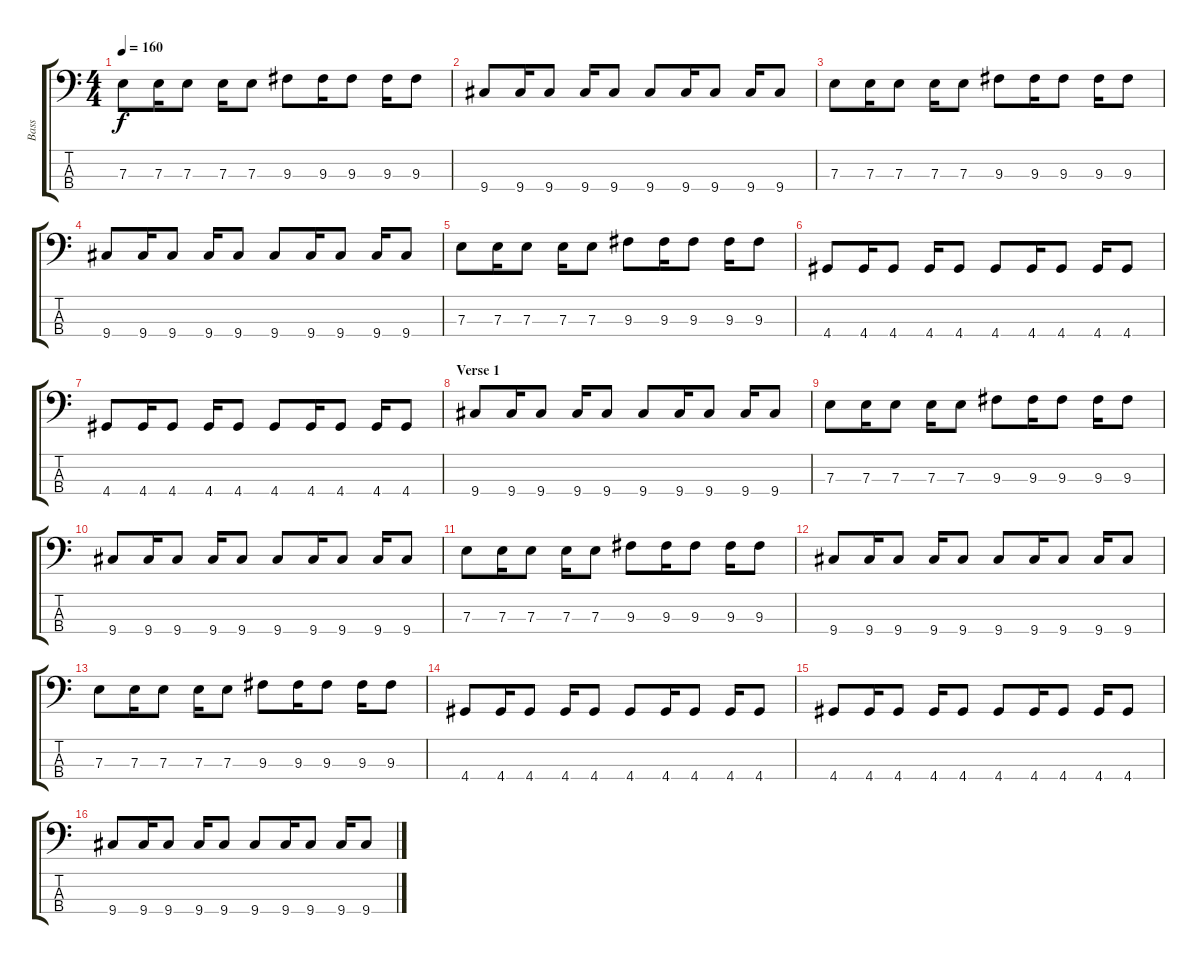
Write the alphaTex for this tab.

\track ("Bass" "Bass") {instrument electricbassfinger}
\staff {score tabs}
\tuning (G2 D2 A1 E1) {hide}
\ts (4 4)
\tempo 160
\clef f4
\ks c
7.3.8{dy f} 7.3.16 7.3.8 7.3.16 7.3.8 9.3.8 9.3.16 9.3.8 9.3.16 9.3.8 |
9.4.8 9.4.16 9.4.8 9.4.16 9.4.8 9.4.8 9.4.16 9.4.8 9.4.16 9.4.8 |
7.3.8 7.3.16 7.3.8 7.3.16 7.3.8 9.3.8 9.3.16 9.3.8 9.3.16 9.3.8 |
9.4.8 9.4.16 9.4.8 9.4.16 9.4.8 9.4.8 9.4.16 9.4.8 9.4.16 9.4.8 |
7.3.8 7.3.16 7.3.8 7.3.16 7.3.8 9.3.8 9.3.16 9.3.8 9.3.16 9.3.8 |
4.4.8 4.4.16 4.4.8 4.4.16 4.4.8 4.4.8 4.4.16 4.4.8 4.4.16 4.4.8 |
4.4.8 4.4.16 4.4.8 4.4.16 4.4.8 4.4.8 4.4.16 4.4.8 4.4.16 4.4.8 |
\section ("" "Verse 1")
9.4.8 9.4.16 9.4.8 9.4.16 9.4.8 9.4.8 9.4.16 9.4.8 9.4.16 9.4.8 |
7.3.8 7.3.16 7.3.8 7.3.16 7.3.8 9.3.8 9.3.16 9.3.8 9.3.16 9.3.8 |
9.4.8 9.4.16 9.4.8 9.4.16 9.4.8 9.4.8 9.4.16 9.4.8 9.4.16 9.4.8 |
7.3.8 7.3.16 7.3.8 7.3.16 7.3.8 9.3.8 9.3.16 9.3.8 9.3.16 9.3.8 |
9.4.8 9.4.16 9.4.8 9.4.16 9.4.8 9.4.8 9.4.16 9.4.8 9.4.16 9.4.8 |
7.3.8 7.3.16 7.3.8 7.3.16 7.3.8 9.3.8 9.3.16 9.3.8 9.3.16 9.3.8 |
4.4.8 4.4.16 4.4.8 4.4.16 4.4.8 4.4.8 4.4.16 4.4.8 4.4.16 4.4.8 |
4.4.8 4.4.16 4.4.8 4.4.16 4.4.8 4.4.8 4.4.16 4.4.8 4.4.16 4.4.8 |
9.4.8 9.4.16 9.4.8 9.4.16 9.4.8 9.4.8 9.4.16 9.4.8 9.4.16 9.4.8
